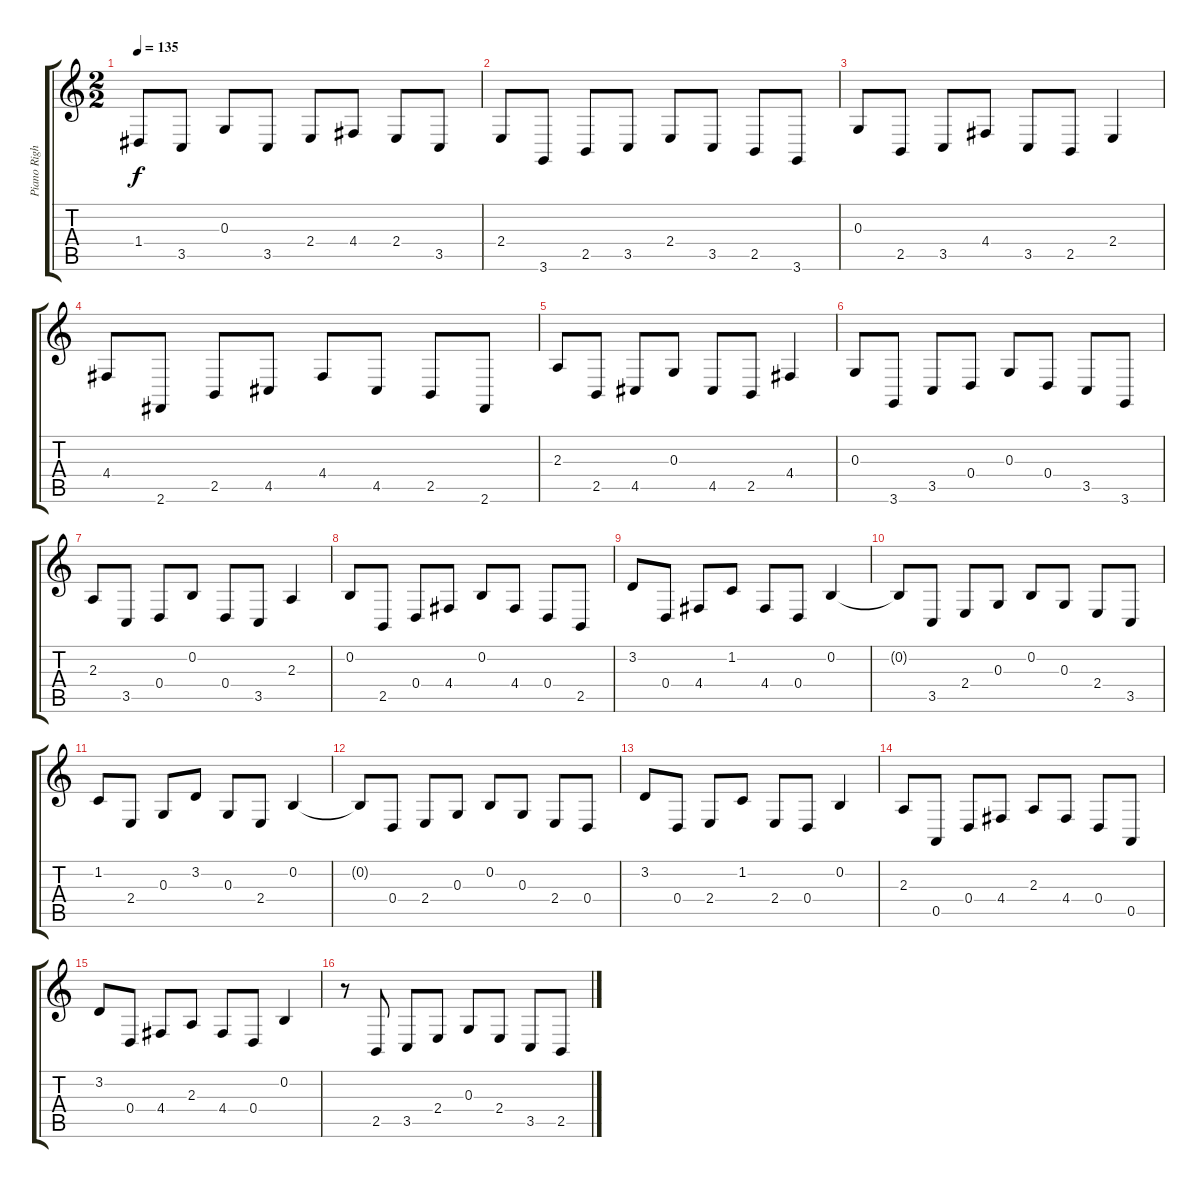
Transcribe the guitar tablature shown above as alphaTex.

\track ("Piano Right Hand" "Piano Righ") {instrument electricgrandpiano}
\staff {score tabs}
\tuning (E4 B3 G3 D3 A2 E2) {hide}
\ts (2 2)
\tempo 135
\clef g2
\ks c
1.4.8{dy f} 3.5.8 0.3.8 3.5.8 2.4.8 4.4.8 2.4.8 3.5.8 |
2.4.8 3.6.8 2.5.8 3.5.8 2.4.8 3.5.8 2.5.8 3.6.8 |
0.3.8 2.5.8 3.5.8 4.4.8 3.5.8 2.5.8 2.4.4 |
4.4.8 2.6.8 2.5.8 4.5.8 4.4.8 4.5.8 2.5.8 2.6.8 |
2.3.8 2.5.8 4.5.8 0.3.8 4.5.8 2.5.8 4.4.4 |
0.3.8 3.6.8 3.5.8 0.4.8 0.3.8 0.4.8 3.5.8 3.6.8 |
2.3.8 3.5.8 0.4.8 0.2.8 0.4.8 3.5.8 2.3.4 |
0.2.8 2.5.8 0.4.8 4.4.8 0.2.8 4.4.8 0.4.8 2.5.8 |
3.2.8 0.4.8 4.4.8 1.2.8 4.4.8 0.4.8 0.2.4 |
0.2{t}.8 3.5.8 2.4.8 0.3.8 0.2.8 0.3.8 2.4.8 3.5.8 |
1.2.8 2.4.8 0.3.8 3.2.8 0.3.8 2.4.8 0.2.4 |
0.2{t}.8 0.4.8 2.4.8 0.3.8 0.2.8 0.3.8 2.4.8 0.4.8 |
3.2.8 0.4.8 2.4.8 1.2.8 2.4.8 0.4.8 0.2.4 |
2.3.8 0.5.8 0.4.8 4.4.8 2.3.8 4.4.8 0.4.8 0.5.8 |
3.2.8 0.4.8 4.4.8 2.3.8 4.4.8 0.4.8 0.2.4 |
r.8 2.5.8 3.5.8 2.4.8 0.3.8 2.4.8 3.5.8 2.5.8
